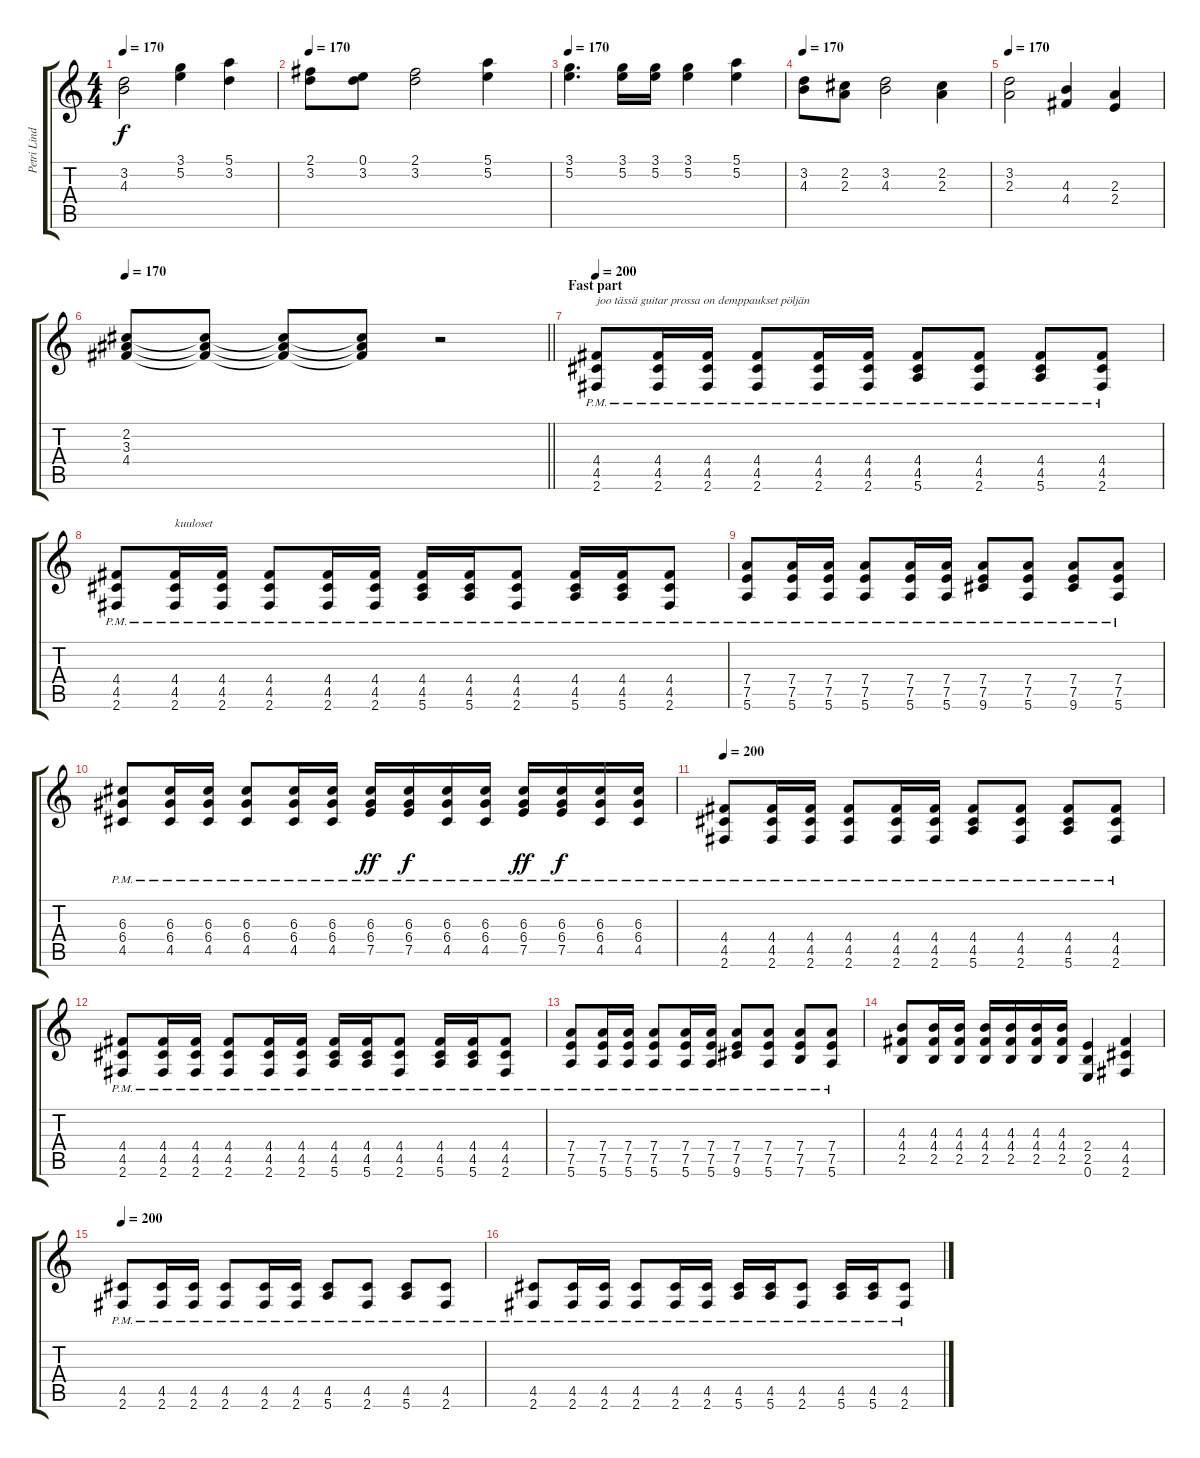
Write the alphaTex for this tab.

\track ("Petri Lindroos" "Petri Lind") {instrument distortionguitar}
\staff {score tabs}
\tuning (E4 B3 G3 D3 A2 E2) {hide}
\ts (4 4)
\tempo 170
\clef g2
\ks c
(3.2 4.3).2{dy f instrument acousticguitarsteel} (3.1 5.2).4 (5.1 3.2).4 |
\tempo 170
(2.1 3.2).8{instrument acousticguitarsteel} (0.1 3.2).8 (2.1 3.2).2 (5.1 5.2).4 |
\tempo 170
(3.1 5.2).4{d instrument acousticguitarsteel} (3.1 5.2).16 (3.1 5.2).16 (3.1 5.2).4 (5.1 5.2).4 |
\tempo 170
(3.2 4.3).8{instrument acousticguitarsteel} (2.2 2.3).8 (3.2 4.3).2 (2.2 2.3).4 |
\tempo 170
(3.2 2.3).2{instrument acousticguitarsteel} (4.3 4.4).4 (2.3 2.4).4 |
\tempo 170
\barLineRight lightlight
(2.2 3.3 4.4).8{volume 0 instrument acousticguitarsteel} (2.2{t} 3.3{t} 4.4{t}).8 (2.2{t} 3.3{t} 4.4{t}).8 (2.2{t} 3.3{t} 4.4{t}).8 r.2{volume 16 instrument distortionguitar} |
\section ("" "Fast part")
\tempo 200
(4.4{pm} 4.5{pm} 2.6{pm}).8{txt "joo tässä guitar prossa on demppaukset pöljän" volume 14 instrument distortionguitar} (4.4{pm} 4.5{pm} 2.6{pm}).16 (4.4{pm} 4.5{pm} 2.6{pm}).16 (4.4{pm} 4.5{pm} 2.6{pm}).8 (4.4{pm} 4.5{pm} 2.6{pm}).16 (4.4{pm} 4.5{pm} 2.6{pm}).16 (4.4{pm} 4.5{pm} 5.6{pm}).8 (4.4{pm} 4.5{pm} 2.6{pm}).8 (4.4{pm} 4.5{pm} 5.6{pm}).8 (4.4{pm} 4.5{pm} 2.6{pm}).8 |
(4.4{pm} 4.5{pm} 2.6{pm}).8 (4.4{pm} 4.5{pm} 2.6{pm}).16{txt "kuuloset"} (4.4{pm} 4.5{pm} 2.6{pm}).16 (4.4{pm} 4.5{pm} 2.6{pm}).8 (4.4{pm} 4.5{pm} 2.6{pm}).16 (4.4{pm} 4.5{pm} 2.6{pm}).16 (4.4{pm} 4.5{pm} 5.6{pm}).16 (4.4{pm} 4.5{pm} 5.6{pm}).16 (4.4{pm} 4.5{pm} 2.6{pm}).8 (4.4{pm} 4.5{pm} 5.6{pm}).16 (4.4{pm} 4.5{pm} 5.6{pm}).16 (4.4{pm} 4.5{pm} 2.6{pm}).8 |
(7.4{pm} 7.5{pm} 5.6{pm}).8 (7.4{pm} 7.5{pm} 5.6{pm}).16 (7.4{pm} 7.5{pm} 5.6{pm}).16 (7.4{pm} 7.5{pm} 5.6{pm}).8 (7.4{pm} 7.5{pm} 5.6{pm}).16 (7.4{pm} 7.5{pm} 5.6{pm}).16 (7.4{pm} 7.5{pm} 9.6{pm}).8 (7.4{pm} 7.5{pm} 5.6{pm}).8 (7.4{pm} 7.5{pm} 9.6{pm}).8 (7.4{pm} 7.5{pm} 5.6{pm}).8 |
(6.3{pm} 6.4{pm} 4.5{pm}).8 (6.3{pm} 6.4{pm} 4.5{pm}).16 (6.3{pm} 6.4{pm} 4.5{pm}).16 (6.3{pm} 6.4{pm} 4.5{pm}).8 (6.3{pm} 6.4{pm} 4.5{pm}).16 (6.3{pm} 6.4{pm} 4.5{pm}).16 (6.3{pm} 6.4{pm} 7.5{pm}).16{dy ff} (6.3{pm} 6.4{pm} 7.5{pm}).16{dy f} (6.3{pm} 6.4{pm} 4.5{pm}).16 (6.3{pm} 6.4{pm} 4.5{pm}).16 (6.3{pm} 6.4{pm} 7.5{pm}).16{dy ff} (6.3{pm} 6.4{pm} 7.5{pm}).16{dy f} (6.3{pm} 6.4{pm} 4.5{pm}).16 (6.3{pm} 6.4{pm} 4.5{pm}).16 |
\tempo 200
(4.4{pm} 4.5{pm} 2.6{pm}).8{volume 14 instrument distortionguitar} (4.4{pm} 4.5{pm} 2.6{pm}).16 (4.4{pm} 4.5{pm} 2.6{pm}).16 (4.4{pm} 4.5{pm} 2.6{pm}).8 (4.4{pm} 4.5{pm} 2.6{pm}).16 (4.4{pm} 4.5{pm} 2.6{pm}).16 (4.4{pm} 4.5{pm} 5.6{pm}).8 (4.4{pm} 4.5{pm} 2.6{pm}).8 (4.4{pm} 4.5{pm} 5.6{pm}).8 (4.4{pm} 4.5{pm} 2.6{pm}).8 |
(4.4{pm} 4.5{pm} 2.6{pm}).8 (4.4{pm} 4.5{pm} 2.6{pm}).16 (4.4{pm} 4.5{pm} 2.6{pm}).16 (4.4{pm} 4.5{pm} 2.6{pm}).8 (4.4{pm} 4.5{pm} 2.6{pm}).16 (4.4{pm} 4.5{pm} 2.6{pm}).16 (4.4{pm} 4.5{pm} 5.6{pm}).16 (4.4{pm} 4.5{pm} 5.6{pm}).16 (4.4{pm} 4.5{pm} 2.6{pm}).8 (4.4{pm} 4.5{pm} 5.6{pm}).16 (4.4{pm} 4.5{pm} 5.6{pm}).16 (4.4{pm} 4.5{pm} 2.6{pm}).8 |
(7.4{pm} 7.5{pm} 5.6{pm}).8 (7.4{pm} 7.5{pm} 5.6{pm}).16 (7.4{pm} 7.5{pm} 5.6{pm}).16 (7.4{pm} 7.5{pm} 5.6{pm}).8 (7.4{pm} 7.5{pm} 5.6{pm}).16 (7.4{pm} 7.5{pm} 5.6{pm}).16 (7.4{pm} 7.5{pm} 9.6{pm}).8 (7.4{pm} 7.5{pm} 5.6{pm}).8 (7.4{pm} 7.5{pm} 7.6{pm}).8 (7.4{pm} 7.5{pm} 5.6{pm}).8 |
(4.3 4.4 2.5).8 (4.3 4.4 2.5).16 (4.3 4.4 2.5).16 (4.3 4.4 2.5).16 (4.3 4.4 2.5).16 (4.3 4.4 2.5).16 (4.3 4.4 2.5).16 (2.4 2.5 0.6).4 (4.4 4.5 2.6).4 |
\tempo 200
(4.5{pm} 2.6{pm}).8{volume 16 instrument distortionguitar} (4.5{pm} 2.6{pm}).16 (4.5{pm} 2.6{pm}).16 (4.5{pm} 2.6{pm}).8 (4.5{pm} 2.6{pm}).16 (4.5{pm} 2.6{pm}).16 (4.5{pm} 5.6{pm}).8 (4.5{pm} 2.6{pm}).8 (4.5{pm} 5.6{pm}).8 (4.5{pm} 2.6{pm}).8 |
(4.5{pm} 2.6{pm}).8 (4.5{pm} 2.6{pm}).16 (4.5{pm} 2.6{pm}).16 (4.5{pm} 2.6{pm}).8 (4.5{pm} 2.6{pm}).16 (4.5{pm} 2.6{pm}).16 (4.5{pm} 5.6{pm}).16 (4.5{pm} 5.6{pm}).16 (4.5{pm} 2.6{pm}).8 (4.5{pm} 5.6{pm}).16 (4.5{pm} 5.6{pm}).16 (4.5{pm} 2.6{pm}).8
